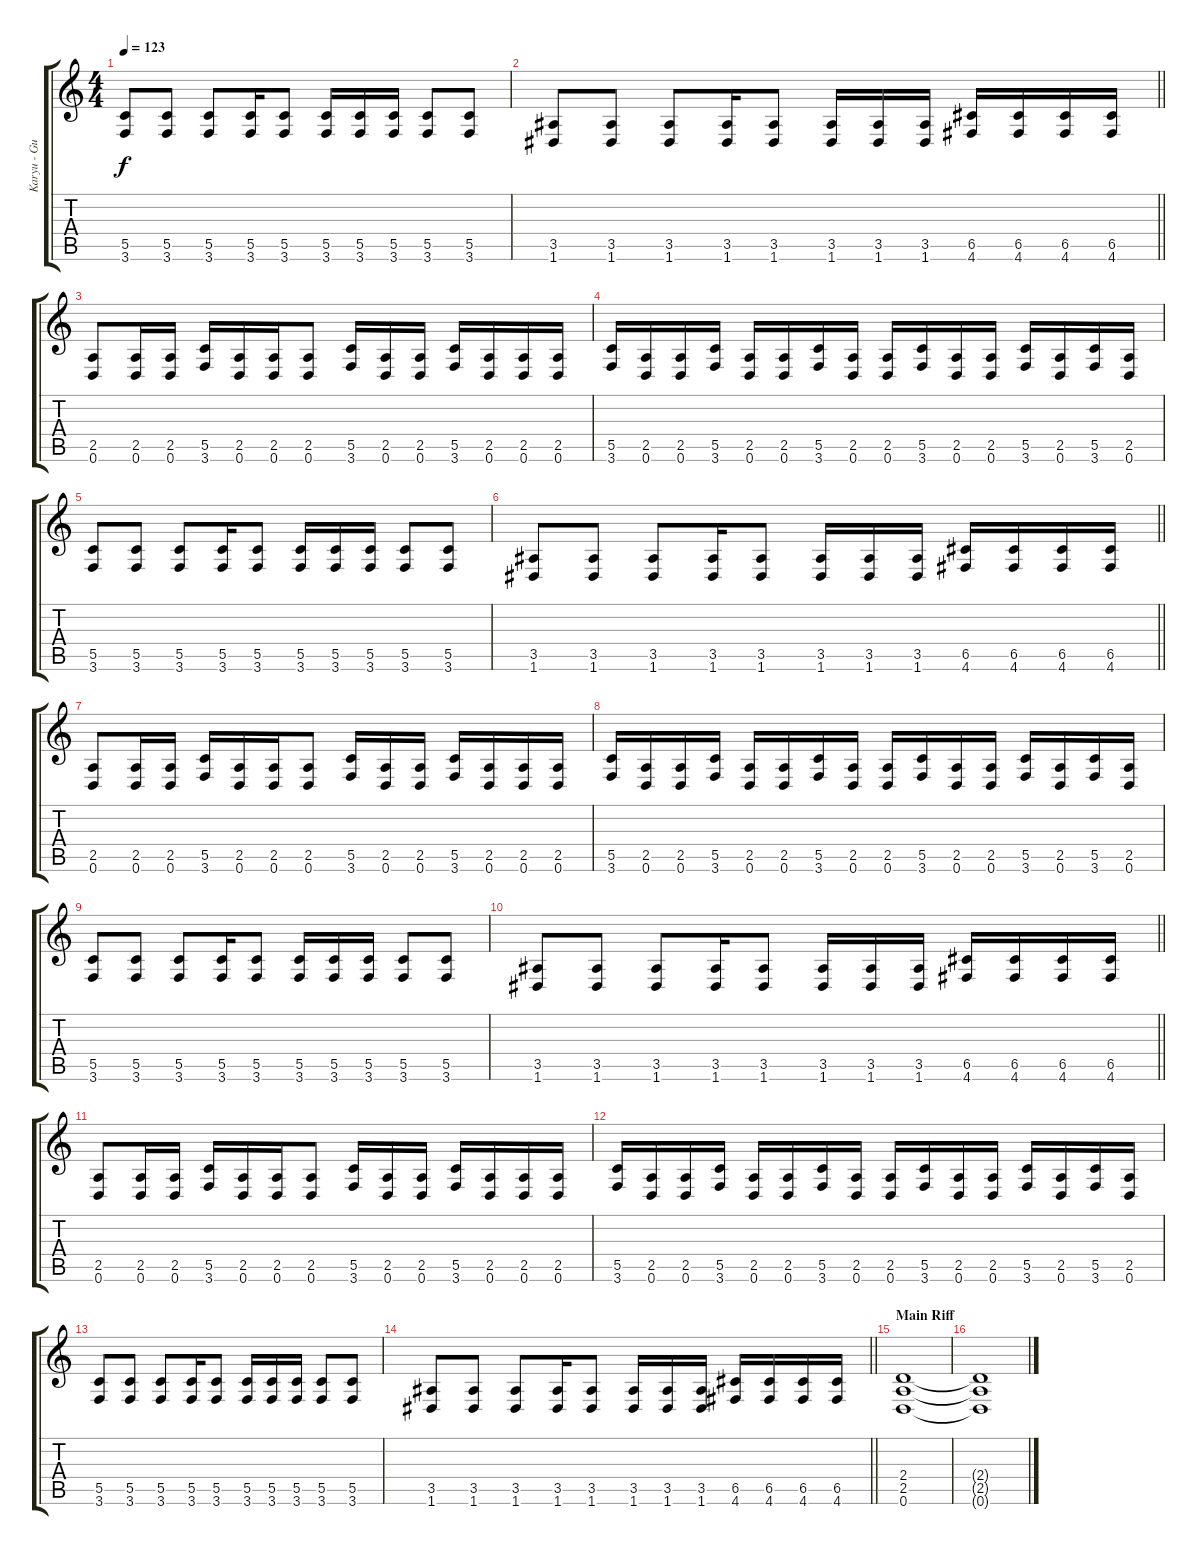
\track ("Karyu - Guitar 2" "Karyu - Gu") {instrument distortionguitar}
\staff {score tabs}
\tuning (D4 A3 F3 C3 G2 D2) {hide}
\ts (4 4)
\tempo 123
\clef g2
\ks c
(5.5 3.6).8{dy f} (5.5 3.6).8 (5.5 3.6).8 (5.5 3.6).16 (5.5 3.6).8 (5.5 3.6).16 (5.5 3.6).16 (5.5 3.6).16 (5.5 3.6).8 (5.5 3.6).8 |
\barLineRight lightlight
(3.5 1.6).8 (3.5 1.6).8 (3.5 1.6).8 (3.5 1.6).16 (3.5 1.6).8 (3.5 1.6).16 (3.5 1.6).16 (3.5 1.6).16 (6.5 4.6).16 (6.5 4.6).16 (6.5 4.6).16 (6.5 4.6).16 |
(2.5 0.6).8 (2.5 0.6).16 (2.5 0.6).16 (5.5 3.6).16 (2.5 0.6).16 (2.5 0.6).16 (2.5 0.6).8 (5.5 3.6).16 (2.5 0.6).16 (2.5 0.6).16 (5.5 3.6).16 (2.5 0.6).16 (2.5 0.6).16 (2.5 0.6).16 |
(5.5 3.6).16 (2.5 0.6).16 (2.5 0.6).16 (5.5 3.6).16 (2.5 0.6).16 (2.5 0.6).16 (5.5 3.6).16 (2.5 0.6).16 (2.5 0.6).16 (5.5 3.6).16 (2.5 0.6).16 (2.5 0.6).16 (5.5 3.6).16 (2.5 0.6).16 (5.5 3.6).16 (2.5 0.6).16 |
(5.5 3.6).8 (5.5 3.6).8 (5.5 3.6).8 (5.5 3.6).16 (5.5 3.6).8 (5.5 3.6).16 (5.5 3.6).16 (5.5 3.6).16 (5.5 3.6).8 (5.5 3.6).8 |
\barLineRight lightlight
(3.5 1.6).8 (3.5 1.6).8 (3.5 1.6).8 (3.5 1.6).16 (3.5 1.6).8 (3.5 1.6).16 (3.5 1.6).16 (3.5 1.6).16 (6.5 4.6).16 (6.5 4.6).16 (6.5 4.6).16 (6.5 4.6).16 |
(2.5 0.6).8 (2.5 0.6).16 (2.5 0.6).16 (5.5 3.6).16 (2.5 0.6).16 (2.5 0.6).16 (2.5 0.6).8 (5.5 3.6).16 (2.5 0.6).16 (2.5 0.6).16 (5.5 3.6).16 (2.5 0.6).16 (2.5 0.6).16 (2.5 0.6).16 |
(5.5 3.6).16 (2.5 0.6).16 (2.5 0.6).16 (5.5 3.6).16 (2.5 0.6).16 (2.5 0.6).16 (5.5 3.6).16 (2.5 0.6).16 (2.5 0.6).16 (5.5 3.6).16 (2.5 0.6).16 (2.5 0.6).16 (5.5 3.6).16 (2.5 0.6).16 (5.5 3.6).16 (2.5 0.6).16 |
(5.5 3.6).8 (5.5 3.6).8 (5.5 3.6).8 (5.5 3.6).16 (5.5 3.6).8 (5.5 3.6).16 (5.5 3.6).16 (5.5 3.6).16 (5.5 3.6).8 (5.5 3.6).8 |
\barLineRight lightlight
(3.5 1.6).8 (3.5 1.6).8 (3.5 1.6).8 (3.5 1.6).16 (3.5 1.6).8 (3.5 1.6).16 (3.5 1.6).16 (3.5 1.6).16 (6.5 4.6).16 (6.5 4.6).16 (6.5 4.6).16 (6.5 4.6).16 |
(2.5 0.6).8 (2.5 0.6).16 (2.5 0.6).16 (5.5 3.6).16 (2.5 0.6).16 (2.5 0.6).16 (2.5 0.6).8 (5.5 3.6).16 (2.5 0.6).16 (2.5 0.6).16 (5.5 3.6).16 (2.5 0.6).16 (2.5 0.6).16 (2.5 0.6).16 |
(5.5 3.6).16 (2.5 0.6).16 (2.5 0.6).16 (5.5 3.6).16 (2.5 0.6).16 (2.5 0.6).16 (5.5 3.6).16 (2.5 0.6).16 (2.5 0.6).16 (5.5 3.6).16 (2.5 0.6).16 (2.5 0.6).16 (5.5 3.6).16 (2.5 0.6).16 (5.5 3.6).16 (2.5 0.6).16 |
(5.5 3.6).8 (5.5 3.6).8 (5.5 3.6).8 (5.5 3.6).16 (5.5 3.6).8 (5.5 3.6).16 (5.5 3.6).16 (5.5 3.6).16 (5.5 3.6).8 (5.5 3.6).8 |
\barLineRight lightlight
(3.5 1.6).8 (3.5 1.6).8 (3.5 1.6).8 (3.5 1.6).16 (3.5 1.6).8 (3.5 1.6).16 (3.5 1.6).16 (3.5 1.6).16 (6.5 4.6).16 (6.5 4.6).16 (6.5 4.6).16 (6.5 4.6).16 |
\section ("" "Main Riff")
(2.4 2.5 0.6).1 |
(2.4{t} 2.5{t} 0.6{t}).1
